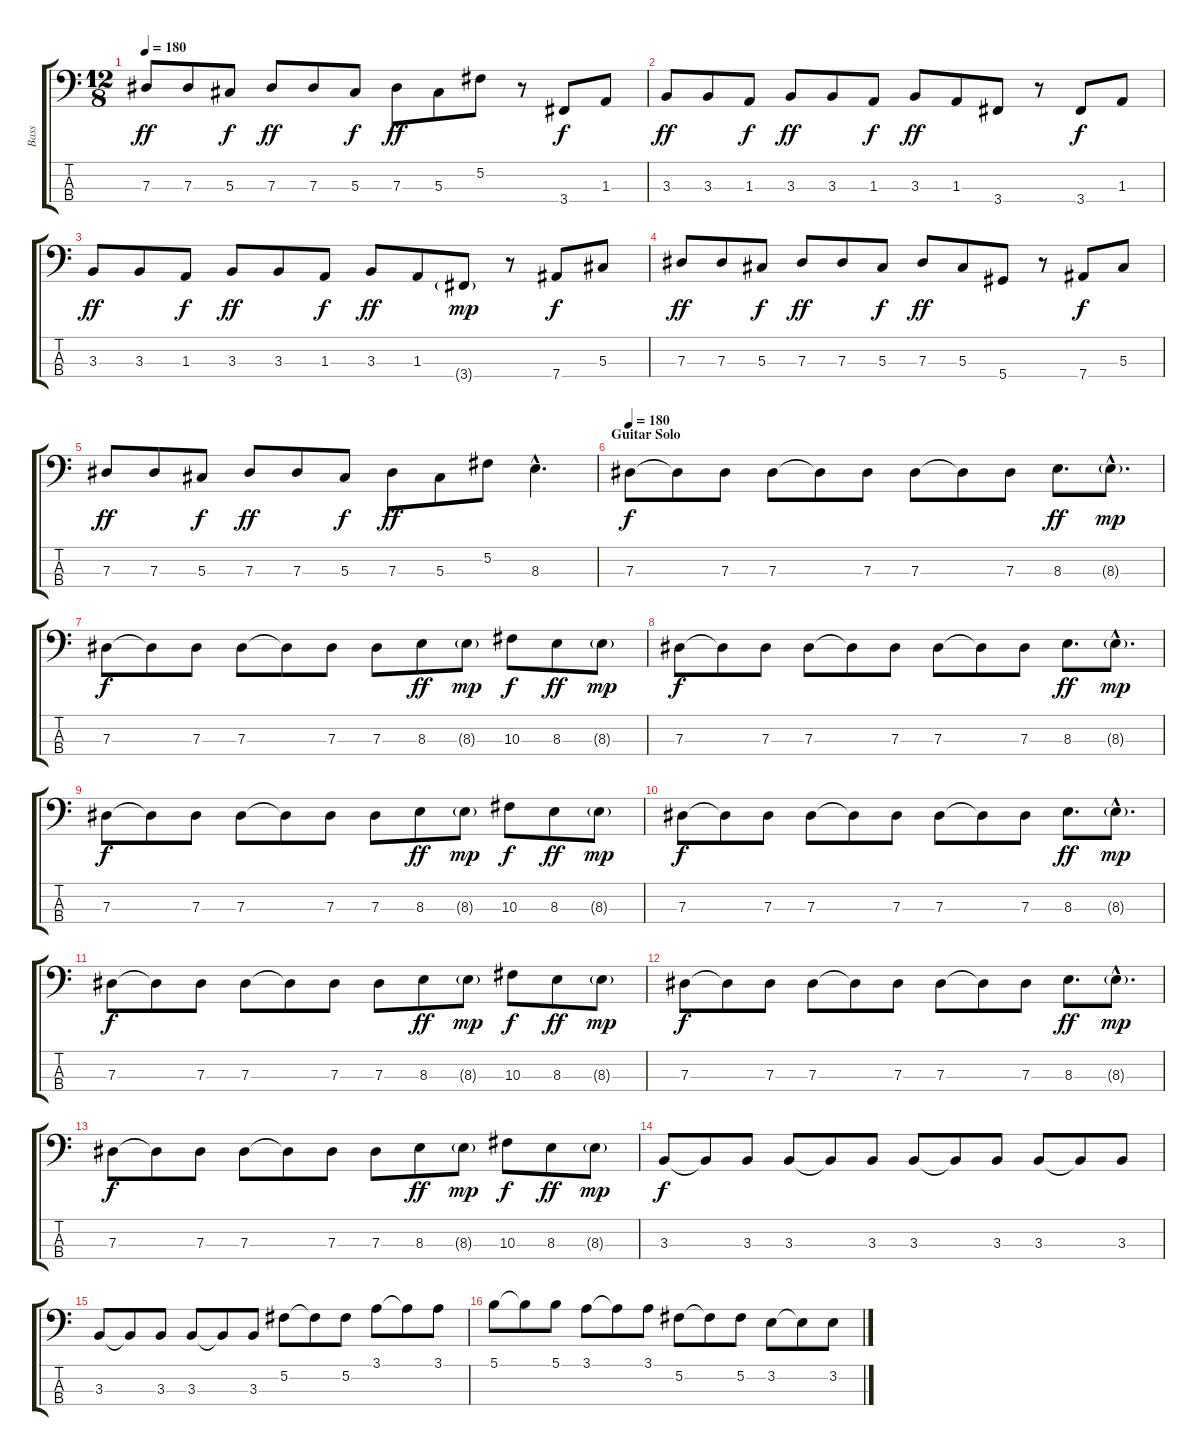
\track ("Bass" "Bass") {instrument electricbassfinger}
\staff {score tabs}
\tuning (Gb2 Db2 Ab1 Eb1) {hide}
\ts (12 8)
\tempo 180
\clef f4
\ks c
7.3.8{dy ff} 7.3.8 5.3.8{dy f} 7.3.8{dy ff} 7.3.8 5.3.8{dy f} 7.3.8{dy ff} 5.3.8 5.2.8 r.8 3.4.8{dy f} 1.3.8 |
3.3.8{dy ff} 3.3.8 1.3.8{dy f} 3.3.8{dy ff} 3.3.8 1.3.8{dy f} 3.3.8{dy ff} 1.3.8 3.4.8 r.8 3.4.8{dy f} 1.3.8 |
3.3.8{dy ff} 3.3.8 1.3.8{dy f} 3.3.8{dy ff} 3.3.8 1.3.8{dy f} 3.3.8{dy ff} 1.3.8 3.4{g}.8{dy mp} r.8 7.4.8{dy f} 5.3.8 |
7.3.8{dy ff} 7.3.8 5.3.8{dy f} 7.3.8{dy ff} 7.3.8 5.3.8{dy f} 7.3.8{dy ff} 5.3.8 5.4.8 r.8 7.4.8{dy f} 5.3.8 |
7.3.8{dy ff} 7.3.8 5.3.8{dy f} 7.3.8{dy ff} 7.3.8 5.3.8{dy f} 7.3.8{dy ff} 5.3.8 5.2.8 8.3{hac}.4{d} |
\section ("" "Guitar Solo")
\tempo 180
7.3.8{dy f} 7.3{t}.8 7.3.8 7.3.8 7.3{t}.8 7.3.8 7.3.8 7.3{t}.8 7.3.8 8.3.8{d dy ff} 8.3{g hac}.8{d dy mp} |
7.3.8{dy f} 7.3{t}.8 7.3.8 7.3.8 7.3{t}.8 7.3.8 7.3.8 8.3.8{dy ff} 8.3{g}.8{dy mp} 10.3.8{dy f} 8.3.8{dy ff} 8.3{g}.8{dy mp} |
7.3.8{dy f} 7.3{t}.8 7.3.8 7.3.8 7.3{t}.8 7.3.8 7.3.8 7.3{t}.8 7.3.8 8.3.8{d dy ff} 8.3{g hac}.8{d dy mp} |
7.3.8{dy f} 7.3{t}.8 7.3.8 7.3.8 7.3{t}.8 7.3.8 7.3.8 8.3.8{dy ff} 8.3{g}.8{dy mp} 10.3.8{dy f} 8.3.8{dy ff} 8.3{g}.8{dy mp} |
7.3.8{dy f} 7.3{t}.8 7.3.8 7.3.8 7.3{t}.8 7.3.8 7.3.8 7.3{t}.8 7.3.8 8.3.8{d dy ff} 8.3{g hac}.8{d dy mp} |
7.3.8{dy f} 7.3{t}.8 7.3.8 7.3.8 7.3{t}.8 7.3.8 7.3.8 8.3.8{dy ff} 8.3{g}.8{dy mp} 10.3.8{dy f} 8.3.8{dy ff} 8.3{g}.8{dy mp} |
7.3.8{dy f} 7.3{t}.8 7.3.8 7.3.8 7.3{t}.8 7.3.8 7.3.8 7.3{t}.8 7.3.8 8.3.8{d dy ff} 8.3{g hac}.8{d dy mp} |
7.3.8{dy f} 7.3{t}.8 7.3.8 7.3.8 7.3{t}.8 7.3.8 7.3.8 8.3.8{dy ff} 8.3{g}.8{dy mp} 10.3.8{dy f} 8.3.8{dy ff} 8.3{g}.8{dy mp} |
3.3.8{dy f} 3.3{t}.8 3.3.8 3.3.8 3.3{t}.8 3.3.8 3.3.8 3.3{t}.8 3.3.8 3.3.8 3.3{t}.8 3.3.8 |
3.3.8 3.3{t}.8 3.3.8 3.3.8 3.3{t}.8 3.3.8 5.2.8 5.2{t}.8 5.2.8 3.1.8 3.1{t}.8 3.1.8 |
5.1.8 5.1{t}.8 5.1.8 3.1.8 3.1{t}.8 3.1.8 5.2.8 5.2{t}.8 5.2.8 3.2.8 3.2{t}.8 3.2.8
